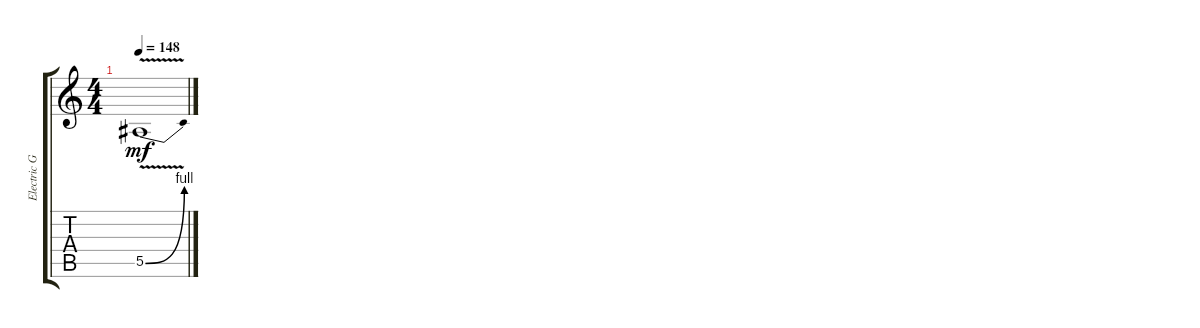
\track ("Electric Guitar" "Electric G") {instrument distortionguitar}
\staff {score tabs}
\tuning (C4 G3 Eb3 Bb2 F2 C2) {hide}
\ts (4 4)
\tempo 148
\clef g2
\ks c
5.5{be (bend 0 0 60 4) v}.1{dy mf}
